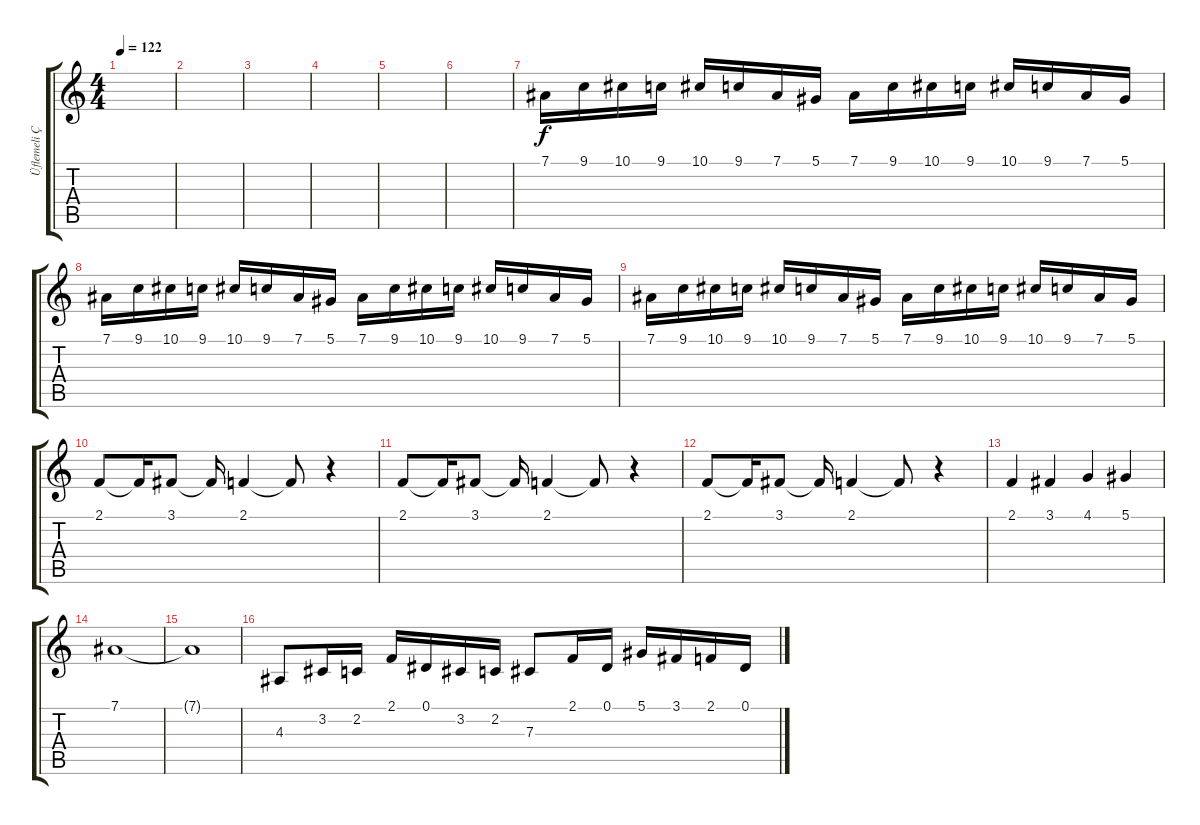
\track ("Üflemeli Çalgılar-1" "Üflemeli Ç") {instrument tuba}
\staff {score tabs}
\tuning (Eb4 Bb3 Gb3 Db3 Ab2 Eb2) {hide}
\ts (4 4)
\tempo 122
\clef g2
\ks c
|
|
|
|
|
|
7.1.16{volume 14} 9.1.16 10.1.16 9.1.16 10.1.16 9.1.16 7.1.16 5.1.16 7.1.16 9.1.16 10.1.16 9.1.16 10.1.16 9.1.16 7.1.16 5.1.16 |
7.1.16 9.1.16 10.1.16 9.1.16 10.1.16 9.1.16 7.1.16 5.1.16 7.1.16 9.1.16 10.1.16 9.1.16 10.1.16 9.1.16 7.1.16 5.1.16 |
7.1.16 9.1.16 10.1.16 9.1.16 10.1.16 9.1.16 7.1.16 5.1.16 7.1.16 9.1.16 10.1.16 9.1.16 10.1.16 9.1.16 7.1.16 5.1.16 |
2.1.8 2.1{t}.16 3.1.8 3.1{t}.16 2.1.4 2.1{t}.8 r.4 |
2.1.8 2.1{t}.16 3.1.8 3.1{t}.16 2.1.4 2.1{t}.8 r.4 |
2.1.8 2.1{t}.16 3.1.8 3.1{t}.16 2.1.4 2.1{t}.8 r.4 |
2.1.4 3.1.4 4.1.4 5.1.4 |
7.1.1 |
7.1{t}.1 |
4.3.8{volume 8} 3.2.16 2.2.16 2.1.16 0.1.16 3.2.16 2.2.16 7.3.8 2.1.16 0.1.16 5.1.16 3.1.16 2.1.16 0.1.16
